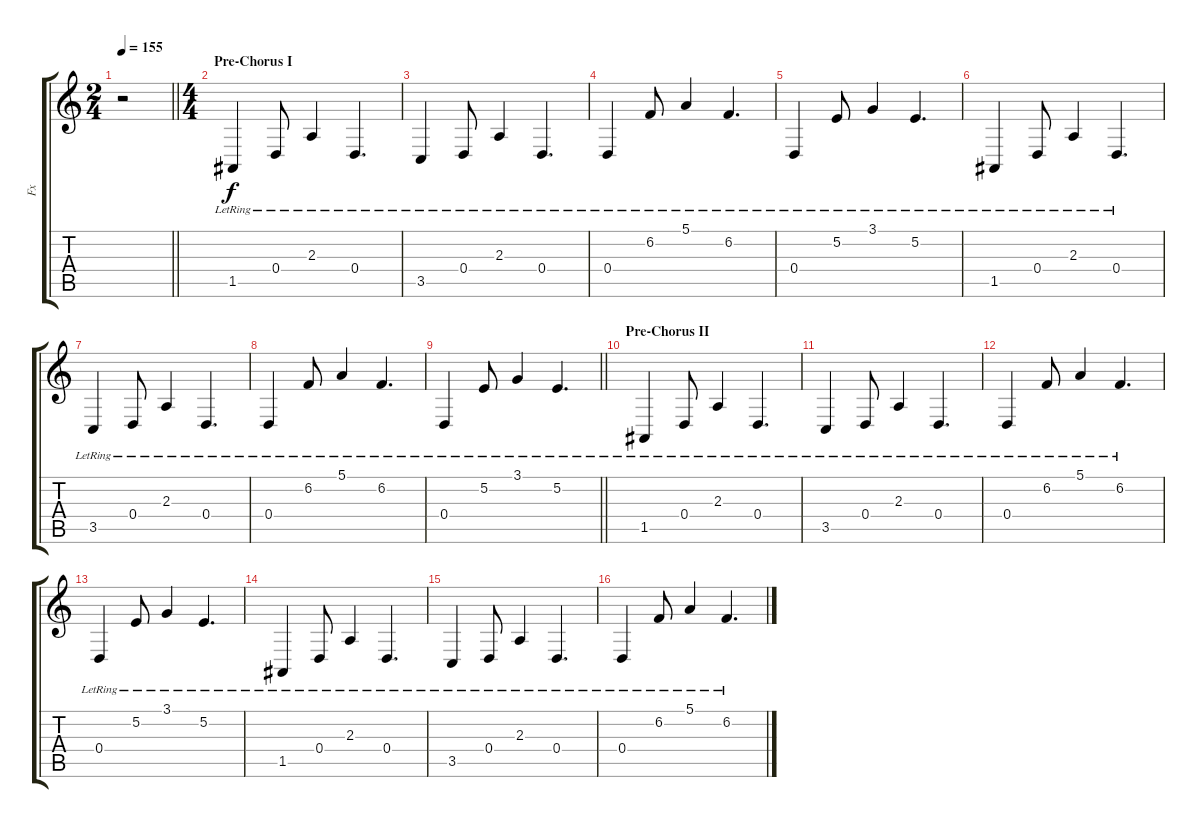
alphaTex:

\track ("Fx" "Fx") {instrument pad7halo}
\staff {score tabs}
\tuning (E4 B3 G3 D3 A2 E2) {hide}
\ts (2 4)
\tempo 155
\clef g2
\barLineRight lightlight
\ks c
r.2{dy f instrument pad7halo} |
\ts (4 4)
\section ("" "Pre-Chorus I")
1.5{lr}.4{instrument electricguitarclean} 0.4{lr}.8 2.3{lr}.4 0.4{lr}.4{d} |
3.5{lr}.4 0.4{lr}.8 2.3{lr}.4 0.4{lr}.4{d} |
0.4{lr}.4 6.2{lr}.8 5.1{lr}.4 6.2{lr}.4{d} |
0.4{lr}.4 5.2{lr}.8 3.1{lr}.4 5.2{lr}.4{d} |
1.5{lr}.4 0.4{lr}.8 2.3{lr}.4 0.4{lr}.4{d} |
3.5{lr}.4 0.4{lr}.8 2.3{lr}.4 0.4{lr}.4{d} |
0.4{lr}.4 6.2{lr}.8 5.1{lr}.4 6.2{lr}.4{d} |
\barLineRight lightlight
0.4{lr}.4 5.2{lr}.8 3.1{lr}.4 5.2{lr}.4{d} |
\section ("" "Pre-Chorus II")
1.5{lr}.4 0.4{lr}.8 2.3{lr}.4 0.4{lr}.4{d} |
3.5{lr}.4 0.4{lr}.8 2.3{lr}.4 0.4{lr}.4{d} |
0.4{lr}.4 6.2{lr}.8 5.1{lr}.4 6.2{lr}.4{d} |
0.4{lr}.4 5.2{lr}.8 3.1{lr}.4 5.2{lr}.4{d} |
1.5{lr}.4 0.4{lr}.8 2.3{lr}.4 0.4{lr}.4{d} |
3.5{lr}.4 0.4{lr}.8 2.3{lr}.4 0.4{lr}.4{d} |
0.4{lr}.4 6.2{lr}.8 5.1{lr}.4 6.2{lr}.4{d}
